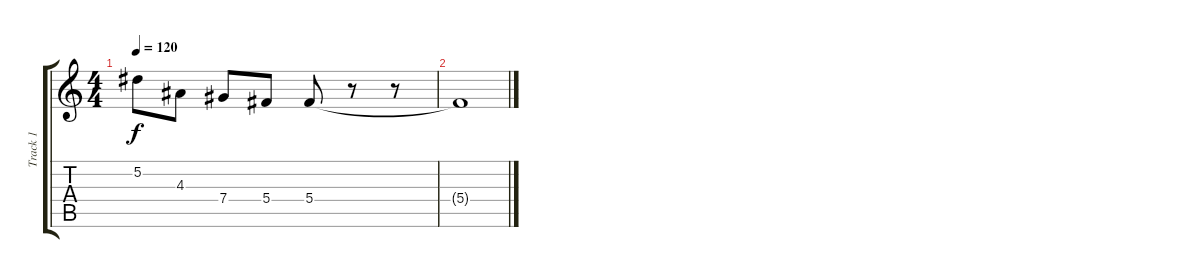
\track ("Track 1" "Track 1") {instrument acousticguitarsteel}
\staff {score tabs}
\tuning (Eb4 Bb3 Gb3 Db3 Ab2 Eb2) {hide}
\ts (4 4)
\tempo 120
\clef g2
\ks c
5.2{t}.8{dy f} 4.3.8 7.4.8 5.4.8 5.4.8 r.8 r.8 |
5.4{t}.1
